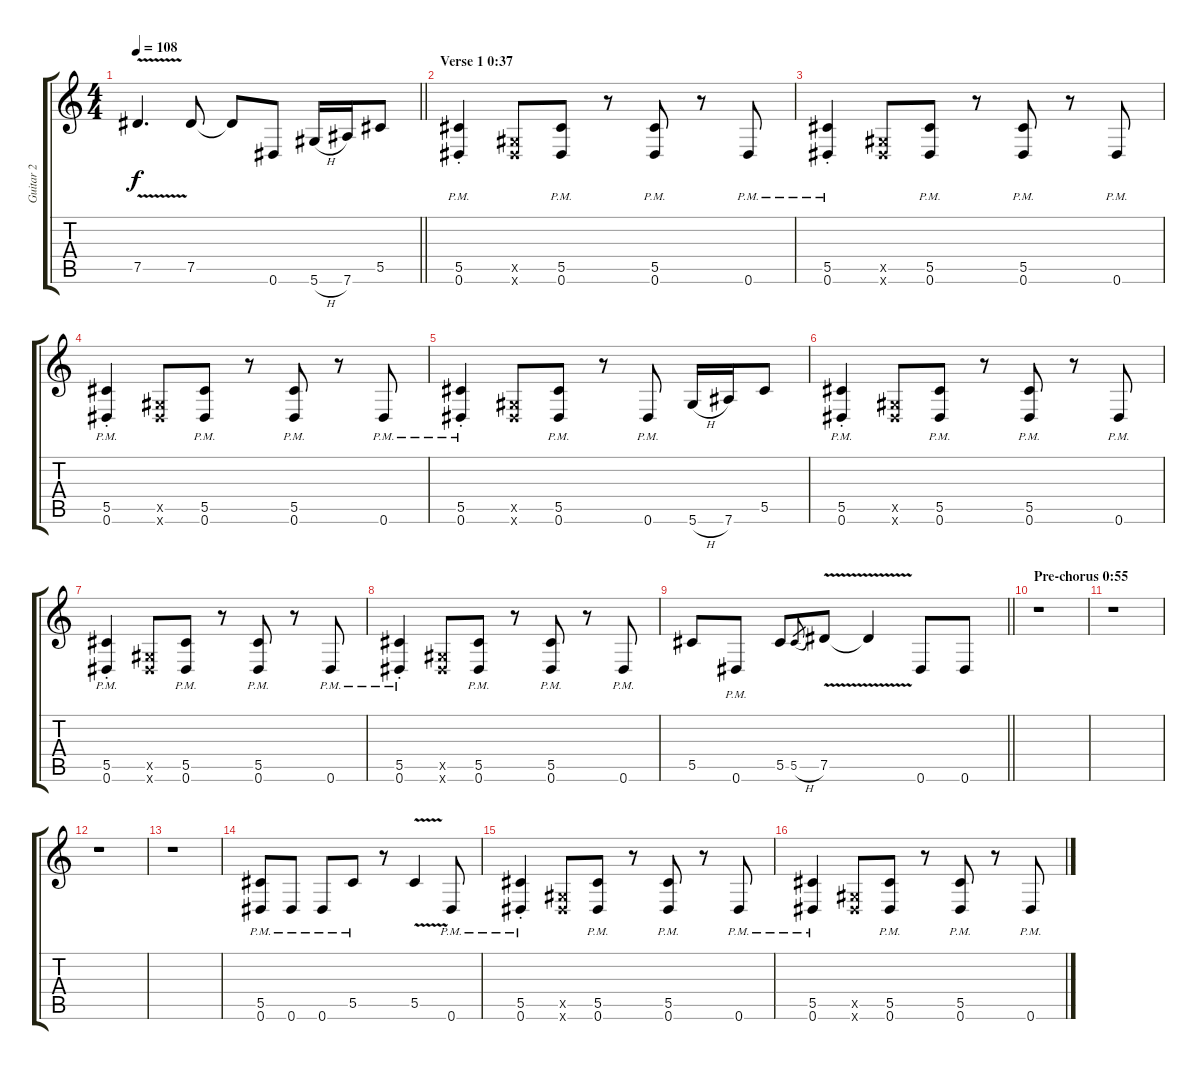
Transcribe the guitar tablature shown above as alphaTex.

\track ("Guitar 2" "Guitar 2") {instrument distortionguitar}
\staff {score tabs}
\tuning (Eb4 Bb3 Gb3 Db3 Ab2 Eb2) {hide}
\ts (4 4)
\tempo 108
\clef g2
\barLineRight lightlight
\ks c
7.5{v t}.4{d dy f} 7.5.8 7.5{t}.8 0.6.8 5.6{h}.16 7.6.16 5.5.8 |
\section ("" "Verse 1 0:37")
(5.5{pm st} 0.6{pm st}).4 (0.5{x} 0.6{x}).8 (5.5{pm} 0.6{pm}).8 r.8 (5.5{pm} 0.6{pm}).8 r.8 0.6{pm}.8 |
(5.5{pm st} 0.6{pm st}).4 (0.5{x} 0.6{x}).8 (5.5{pm} 0.6{pm}).8 r.8 (5.5{pm} 0.6{pm}).8 r.8 0.6{pm}.8 |
(5.5{pm st} 0.6{pm st}).4 (0.5{x} 0.6{x}).8 (5.5{pm} 0.6{pm}).8 r.8 (5.5{pm} 0.6{pm}).8 r.8 0.6{pm}.8 |
(5.5{pm st} 0.6{pm st}).4 (0.5{x} 0.6{x}).8 (5.5{pm} 0.6{pm}).8 r.8 0.6{pm}.8 5.6{h}.16 7.6.16 5.5.8 |
(5.5{pm st} 0.6{pm st}).4 (0.5{x} 0.6{x}).8 (5.5{pm} 0.6{pm}).8 r.8 (5.5{pm} 0.6{pm}).8 r.8 0.6{pm}.8 |
(5.5{pm st} 0.6{pm st}).4 (0.5{x} 0.6{x}).8 (5.5{pm} 0.6{pm}).8 r.8 (5.5{pm} 0.6{pm}).8 r.8 0.6{pm}.8 |
(5.5{pm st} 0.6{pm st}).4 (0.5{x} 0.6{x}).8 (5.5{pm} 0.6{pm}).8 r.8 (5.5{pm} 0.6{pm}).8 r.8 0.6{pm}.8 |
\barLineRight lightlight
5.5.8 0.6{pm}.8 5.5.8 5.5{h}.8{gr} 7.5{v}.8 7.5{v t}.4 0.6.8 0.6.8 |
\section ("" "Pre-chorus 0:55")
r.1 |
r.1 |
r.1 |
r.1 |
(5.5{pm} 0.6).8 0.6{pm}.8 0.6{pm}.8 5.5{pm}.8 r.8 5.5{v}.4 0.6{pm}.8 |
(5.5{pm st} 0.6{pm st}).4 (0.5{x} 0.6{x}).8 (5.5{pm} 0.6{pm}).8 r.8 (5.5{pm} 0.6{pm}).8 r.8 0.6{pm}.8 |
(5.5{pm} 0.6{pm}).4 (0.5{x} 0.6{x}).8 (5.5{pm} 0.6{pm}).8 r.8 (5.5{pm} 0.6{pm}).8 r.8 0.6{pm}.8
